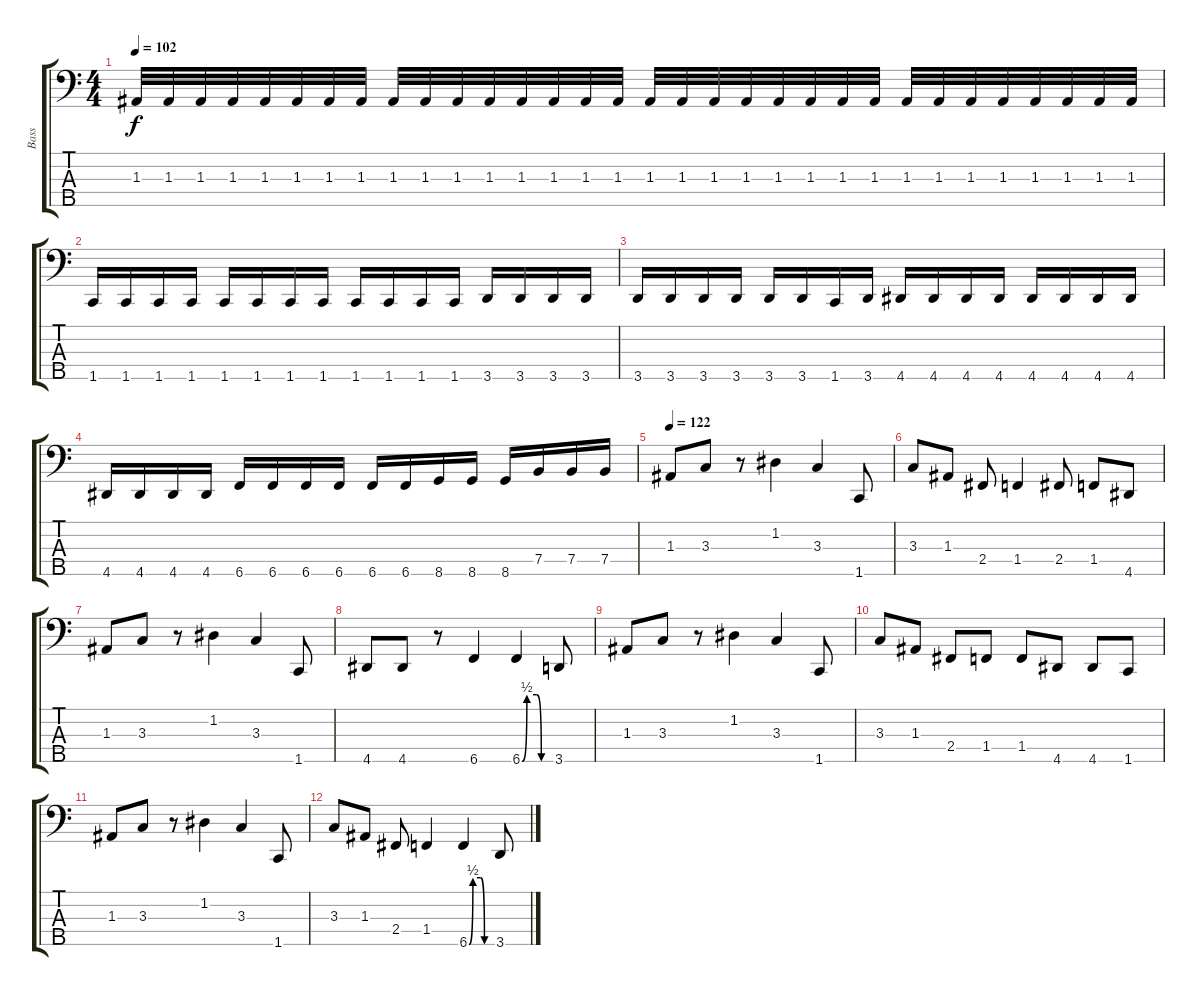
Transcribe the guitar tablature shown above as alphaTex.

\track ("Bass" "Bass") {instrument electricbasspick}
\staff {score tabs}
\tuning (G2 D2 A1 E1 B0) {hide}
\ts (4 4)
\tempo 102
\clef f4
\ks c
1.3.32{dy f} 1.3.32 1.3.32 1.3.32 1.3.32 1.3.32 1.3.32 1.3.32 1.3.32 1.3.32 1.3.32 1.3.32 1.3.32 1.3.32 1.3.32 1.3.32 1.3.32 1.3.32 1.3.32 1.3.32 1.3.32 1.3.32 1.3.32 1.3.32 1.3.32 1.3.32 1.3.32 1.3.32 1.3.32 1.3.32 1.3.32 1.3.32 |
1.5.16 1.5.16 1.5.16 1.5.16 1.5.16 1.5.16 1.5.16 1.5.16 1.5.16 1.5.16 1.5.16 1.5.16 3.5.16 3.5.16 3.5.16 3.5.16 |
3.5.16 3.5.16 3.5.16 3.5.16 3.5.16 3.5.16 1.5.16 3.5.16 4.5.16 4.5.16 4.5.16 4.5.16 4.5.16 4.5.16 4.5.16 4.5.16 |
4.5.16 4.5.16 4.5.16 4.5.16 6.5.16 6.5.16 6.5.16 6.5.16 6.5.16 6.5.16 8.5.16 8.5.16 8.5.16 7.4.16 7.4.16 7.4.16 |
\tempo 122
1.3.8 3.3.8 r.8 1.2.4 3.3.4 1.5.8 |
3.3.8 1.3.8 2.4.8 1.4.4 2.4.8 1.4.8 4.5.8 |
1.3.8 3.3.8 r.8 1.2.4 3.3.4 1.5.8 |
4.5.8 4.5.8 r.8 6.5.4 6.5{be (custom 0 0 10 2 30 2 40 0 60 0)}.4 3.5.8 |
1.3.8 3.3.8 r.8 1.2.4 3.3.4 1.5.8 |
3.3.8 1.3.8 2.4.8 1.4.8 1.4.8 4.5.8 4.5.8 1.5.8 |
1.3.8 3.3.8 r.8 1.2.4 3.3.4 1.5.8 |
3.3.8 1.3.8 2.4.8 1.4.4 6.5{be (custom 0 0 10 2 30 2 40 0 60 0)}.4 3.5.8
